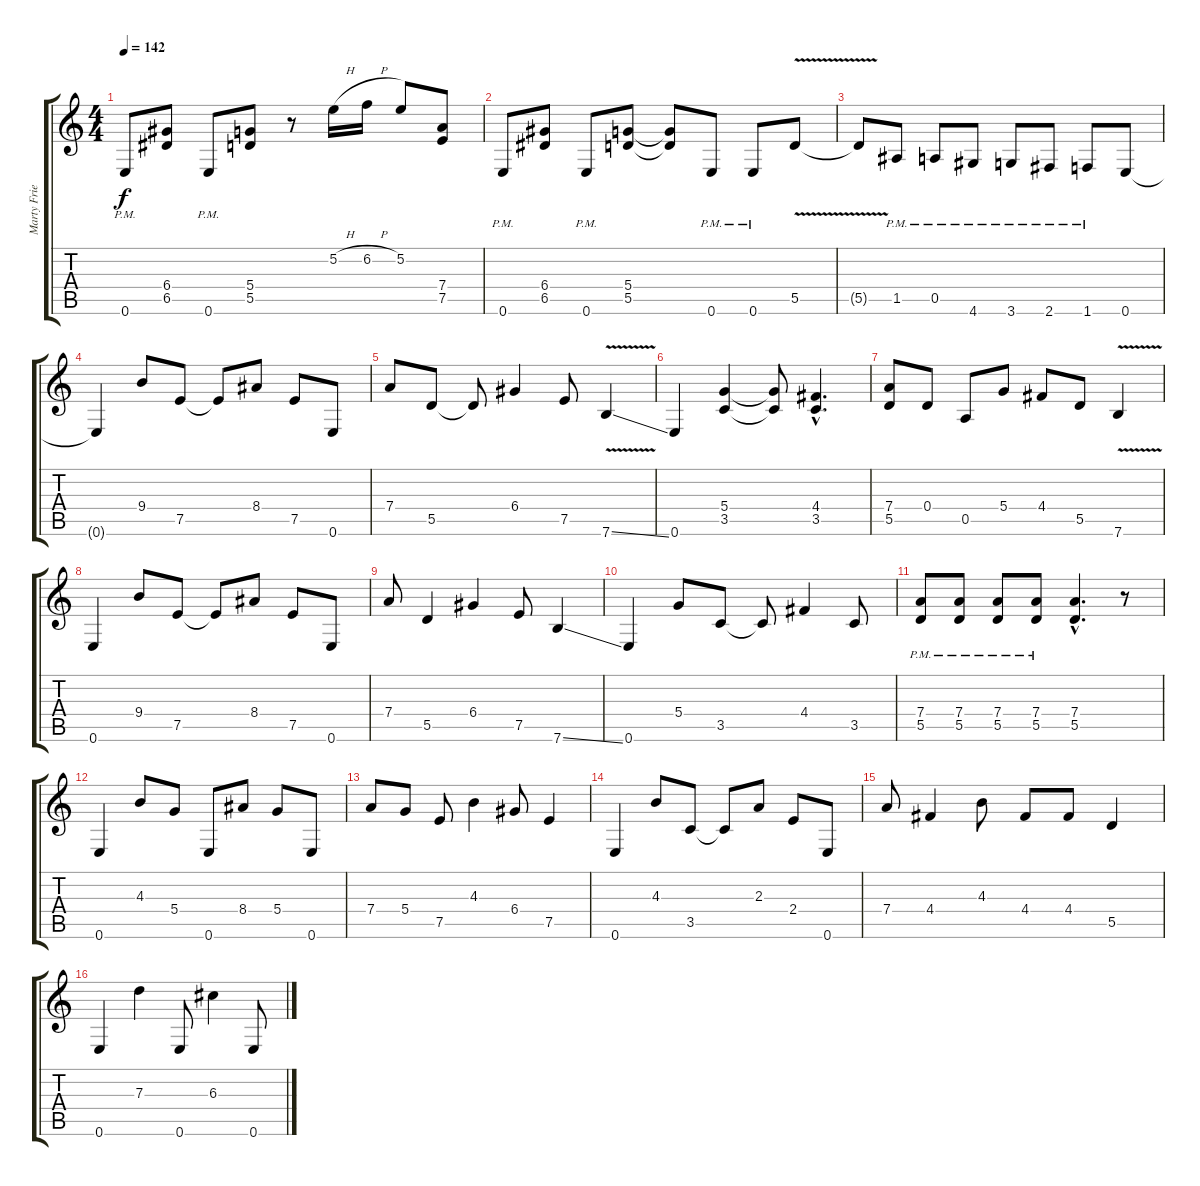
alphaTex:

\track ("Marty Friedman" "Marty Frie") {instrument distortionguitar}
\staff {score tabs}
\tuning (E4 B3 G3 D3 A2 E2) {hide}
\ts (4 4)
\tempo 142
\clef g2
\ks c
0.6{pm}.8{dy f} (6.4 6.5).8 0.6{pm}.8 (5.4 5.5).8 r.8 5.2{h}.16 6.2{h}.16 5.2.8 (7.4 7.5).8 |
0.6{pm}.8 (6.4 6.5).8 0.6{pm}.8 (5.4 5.5).8 (5.4{t} 5.5{t}).8 0.6{pm}.8 0.6{pm}.8 5.5{v}.8 |
5.5{t}.8 1.5{pm}.8 0.5{pm}.8 4.6{pm}.8 3.6{pm}.8 2.6{pm}.8 1.6{pm}.8 0.6.8 |
0.6{t}.4 9.4.8 7.5.8 7.5{t}.8 8.4.8 7.5.8 0.6.8 |
7.4.8 5.5.8 5.5{t}.8 6.4.4 7.5.8 7.6{v ss}.4 |
0.6.4 (5.4 3.5).4 (5.4{t} 3.5{t}).8 (4.4{hac} 3.5{hac}).4{d} |
(7.4 5.5).8 0.4.8 0.5.8 5.4.8 4.4.8 5.5.8 7.6{v}.4 |
0.6.4 9.4.8 7.5.8 7.5{t}.8 8.4.8 7.5.8 0.6.8 |
7.4.8 5.5.4 6.4.4 7.5.8 7.6{ss}.4 |
0.6.4 5.4.8 3.5.8 3.5{t}.8 4.4.4 3.5.8 |
(7.4{pm} 5.5{pm}).8 (7.4{pm} 5.5{pm}).8 (7.4{pm} 5.5{pm}).8 (7.4{pm} 5.5{pm}).8 (7.4{hac} 5.5{hac}).4{d} r.8 |
0.6.4 4.3.8 5.4.8 0.6.8 8.4.8 5.4.8 0.6.8 |
7.4.8 5.4.8 7.5.8 4.3.4 6.4.8 7.5.4 |
0.6.4 4.3.8 3.5.8 3.5{t}.8 2.3.8 2.4.8 0.6.8 |
7.4.8 4.4.4 4.3.8 4.4.8 4.4.8 5.5.4 |
0.6.4 7.3.4 0.6.8 6.3.4 0.6.8
